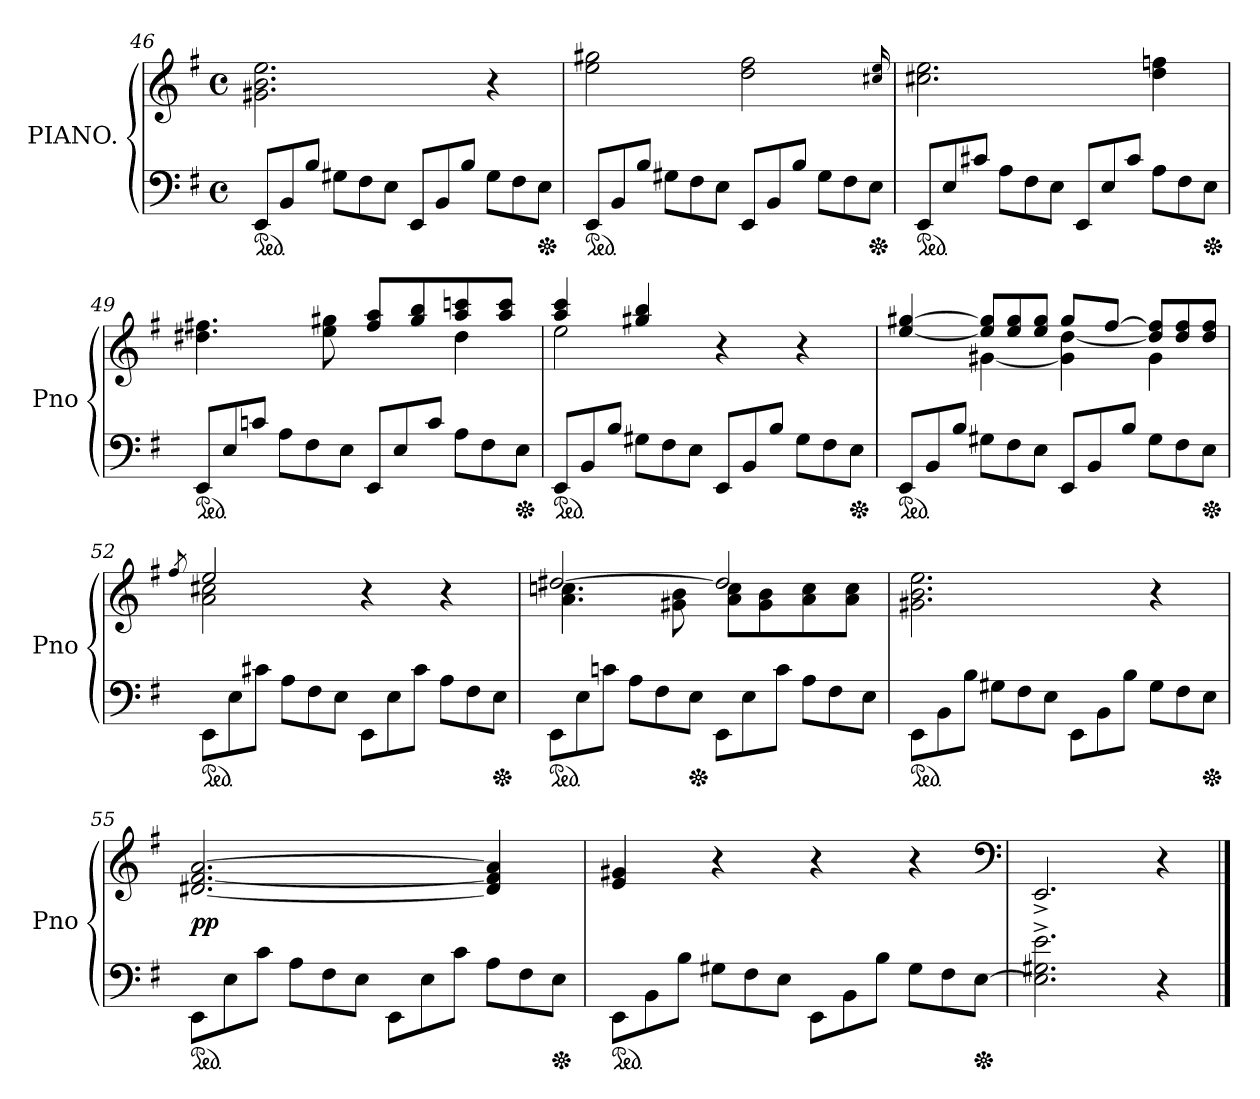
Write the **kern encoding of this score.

**kern	**kern	**dynam
*part1	*part1	*part1
*staff2	*staff1	*staff1/2
*I"PIANO.	*	*
*I'Pno	*	*
*clefF4	*clefG2	*
*k[f#]	*k[f#]	*
*e:	*e:	*
*M4/4	*M4/4	*
*met(c)	*met(c)	*
*Xtuplet	*	*
*ped	*	*
=46	=46	=46
12EEL	2.g#X 2.b 2.ee	.
12BB	.	.
12BJ	.	.
12G#XL	.	.
12F#	.	.
12EJ	.	.
12EEL	.	.
12BB	.	.
12BJ	.	.
12G#L	4r	.
12F#	.	.
*Xped	*	*
12EJ	.	.
=47	=47	=47
*ped	*	*
12EEL	2ee 2gg#X	.
12BB	.	.
12BJ	.	.
12G#XL	.	.
12F#	.	.
12EJ	.	.
12EEL	2dd 2ff#	.
12BB	.	.
12BJ	.	.
12G#L	.	.
12F#	.	.
*Xped	*	*
12EJ	.	.
.	16qqcc#X/ 16qqee/	.
=48	=48	=48
*ped	*	*
12EE/L	2.cc#X 2.ee	.
12E	.	.
12c#XJ	.	.
12AL	.	.
12F#	.	.
12EJ	.	.
12EE/L	.	.
12E	.	.
12c#J	.	.
12AL	4dd 4ffn	.
12F#	.	.
*Xped	*	*
12EJ	.	.
=49	=49	=49
*	*^	*
*ped	*	*	*
12EE/L	4.dd#X 4.ff#X	2ryy	.
12E	.	.	.
12cnJ	.	.	.
12AL	.	.	.
12F#	.	.	.
.	8ee 8gg#X	.	.
12EJ	.	.	.
12EE/L	8ff# 8aaL	4ryy	.
12E	.	.	.
.	8gg# 8bb	.	.
12cJ	.	.	.
12AL	8aa 8cccn	4dd#	.
12F#	.	.	.
.	8aa 8cccJ	.	.
*Xped	*	*	*
12EJ	.	.	.
=50	=50	=50	=50
*ped	*	*	*
12EEL	4aa 4ccc	2ee	.
12BB	.	.	.
12BJ	.	.	.
12G#XL	4gg#X 4bb	.	.
12F#	.	.	.
12EJ	.	.	.
12EEL	4r	2ryy	.
12BB	.	.	.
12BJ	.	.	.
12G#L	4r	.	.
12F#	.	.	.
*Xped	*	*	*
12EJ	.	.	.
=51	=51	=51	=51
*ped	*	*	*
12EEL	[4ee/ [4gg#X/	4ryy	.
12BB	.	.	.
12BJ	.	.	.
*	*Xtuplet	*	*
12G#XL	12ee] 12gg#]L	[4g#X	.
12F#	12ee 12gg#	.	.
12EJ	12ee 12gg#J	.	.
12EEL	8gg#L	4g#] [<4dd	.
12BB	.	.	.
.	[8ff#J	.	.
12BJ	.	.	.
12G#L	12dd] 12ff#]L	4g#	.
12F#	12dd 12ff#	.	.
*Xped	*	*	*
12EJ	12dd 12ff#J	.	.
=52	=52	=52	=52
.	8qff#/	.	.
*ped	*	*	*
12EEL	2ee	2a 2cc#X	.
12E	.	.	.
12c#XJ	.	.	.
12AL	.	.	.
12F#	.	.	.
12EJ	.	.	.
12EEL	4r	2ryy	.
12E	.	.	.
12c#J	.	.	.
12AL	4r	.	.
12F#	.	.	.
*Xped	*	*	*
12EJ	.	.	.
=53	=53	=53	=53
*ped	*	*	*
12EEL	[2dd#X	4.a 4.ccn	.
12E	.	.	.
12cnJ	.	.	.
12AL	.	.	.
12F#	.	.	.
.	.	8g#X 8b	.
*Xped	*	*	*
12EJ	.	.	.
12EEL	2dd#]	8a 8ccL	.
12E	.	.	.
.	.	8g# 8b	.
12cJ	.	.	.
12AL	.	8a 8cc	.
12F#	.	.	.
.	.	8a 8ccJ	.
12EJ	.	.	.
*	*v	*v	*
=54	=54	=54
!LO:TX:a:color=crimson:t=⚠	!	!
*ped	*	*
12EE\L	2.g#X 2.b 2.ee	.
12BB	.	.
12BJ	.	.
12G#XL	.	.
12F#	.	.
12EJ	.	.
12EE\L	.	.
12BB	.	.
12BJ	.	.
12G#L	4r	.
12F#	.	.
*Xped	*	*
12EJ	.	.
=55	=55	=55
*ped	*	*
12EEL	[2.d#X [2.f# [2.a	pp
12E	.	.
12cJ	.	.
12AL	.	.
12F#	.	.
12EJ	.	.
12EEL	.	.
12E	.	.
12cJ	.	.
12AL	4d#] 4f#] 4a]	.
12F#	.	.
*Xped	*	*
12EJ	.	.
=56	=56	=56
!LO:TX:a:i:color=crimson:t=⚠	!	!
!LO:TX:a:color=crimson:t=⚠	!	!
*ped	*	*
12EE\L	4e 4g#X	.
12BB	.	.
12BJ	.	.
12G#XL	4r	.
12F#	.	.
12EJ	.	.
12EE\L	4r	.
12BB	.	.
12BJ	.	.
12G#L	4r	.
12F#	.	.
*Xped	*	*
[12EJ	.	.
*	*clefF4	*
=57	=57	=57
2.E]^< 2.G#X^< 2.e^<	2.EE^>	.
4r	4r	.
==	==	==
*-	*-	*-
